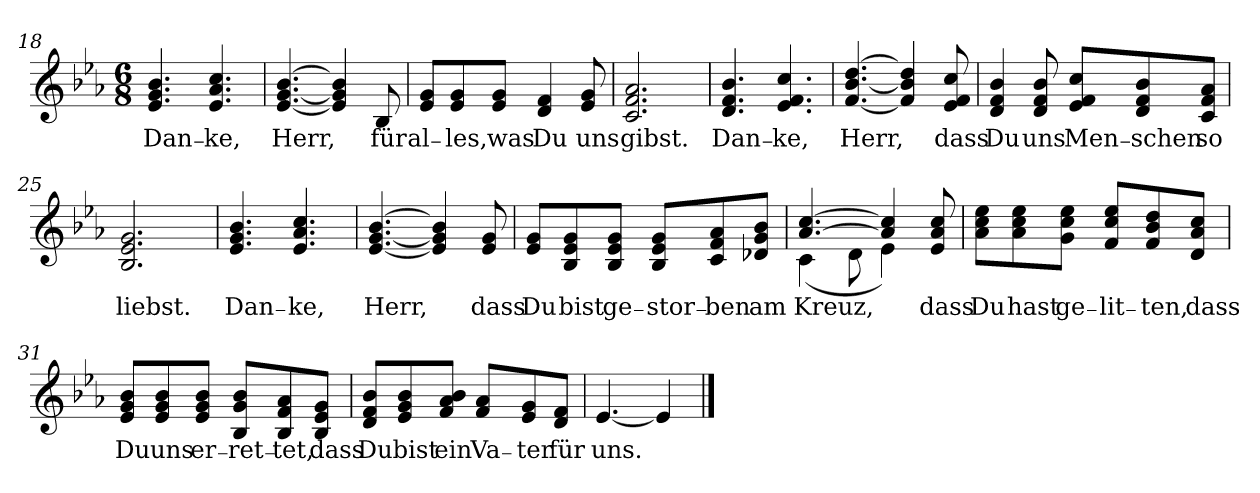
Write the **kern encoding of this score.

**kern	**text
*part1	*part1
*staff1	*staff1
*clefG2	*
*k[b-e-a-]	*
*E-:	*
*M6/8	*
=18	=18
!	!LO:LY:b
4.e-/ 4.g/ 4.b-/	Dan₋
!	!LO:LY:b
4.e-/ 4.a-/ 4.cc/	ke,
=19	=19
!	!LO:LY:b
[4.e-/ [4.g/ [4.b-/	Herr,
4e-/] 4g/] 4b-/]	.
!	!LO:LY:b
8B-/	für
!!LO:LB:g=z
=20	=20
!	!LO:LY:b
8e-/ 8g/L	al₋
!	!LO:LY:b
8e-/ 8g/	les,
!	!LO:LY:b
8e-/ 8g/J	was
!	!LO:LY:b
4d/ 4f/	Du
!	!LO:LY:b
8e-/ 8g/	uns
=21	=21
!	!LO:LY:b
2.c/ 2.f/ 2.a-/	gibst.
=22	=22
!	!LO:LY:b
4.d/ 4.f/ 4.b-/	Dan₋
!	!LO:LY:b
4.e-/ 4.f/ 4.cc/	ke,
=23	=23
!	!LO:LY:b
[4.f/ [4.b-/ [4.dd/	Herr,
4f/] 4b-/] 4dd/]	.
!	!LO:LY:b
8e-/ 8f/ 8cc/	dass
!!LO:LB:g=z
=24	=24
!	!LO:LY:b
4d/ 4f/ 4b-/	Du
!	!LO:LY:b
8d/ 8f/ 8b-/	uns
!	!LO:LY:b
8e-/ 8f/ 8cc/L	Men₋
!	!LO:LY:b
8d/ 8f/ 8b-/	schen
!	!LO:LY:b
8c/ 8f/ 8a-/J	so
=25	=25
!	!LO:LY:b
2.B-/ 2.e-/ 2.g/	liebst.
=26	=26
!	!LO:LY:b
4.e-/ 4.g/ 4.b-/	Dan₋
!	!LO:LY:b
4.e-/ 4.a-/ 4.cc/	ke,
=27	=27
!	!LO:LY:b
[4.e-/ [4.g/ [4.b-/	Herr,
4e-/] 4g/] 4b-/]	.
!	!LO:LY:b
8e-/ 8g/	dass
!!LO:LB:g=z
=28	=28
!	!LO:LY:b
8e-/ 8g/L	Du
!	!LO:LY:b
8B-/ 8e-/ 8g/	bist
!	!LO:LY:b
8B-/ 8e-/ 8g/J	ge₋
!	!LO:LY:b
8B-/ 8e-/ 8g/L	stor₋
!	!LO:LY:b
8c/ 8f/ 8a-/	ben
!	!LO:LY:b
8d-X/ 8g/ 8b-/J	am
=29	=29
!	!LO:LY:b
*^	*
[>4.a-/ [>4.cc/	(<4c\	Kreuz,
.	8d\	.
4a-/] 4cc/]	4e-\)	.
!	!	!LO:LY:b
8e-/ 8a-/ 8cc/	8ryy	dass
*v	*v	*
!!LO:LB:g=z
=30	=30
*^	*
!	!	!LO:LY:b
*v	*v	*
8a-\ 8cc\ 8ee-\L	Du
!	!LO:LY:b
8a-\ 8cc\ 8ee-\	hast
!	!LO:LY:b
8g\ 8cc\ 8ee-\J	ge₋
!	!LO:LY:b
8f/ 8cc/ 8ee-/L	lit₋
!	!LO:LY:b
8f/ 8b-/ 8dd/	ten,
!	!LO:LY:b
8d/ 8a-/ 8cc/J	dass
=31	=31
!	!LO:LY:b
8e-/ 8g/ 8b-/L	Du
!	!LO:LY:b
8e-/ 8g/ 8b-/	uns
!	!LO:LY:b
8e-/ 8g/ 8b-/J	er₋
!	!LO:LY:b
8B-/ 8g/ 8b-/L	ret₋
!	!LO:LY:b
8B-/ 8f/ 8a-/	tet,
!	!LO:LY:b
8B-/ 8e-/ 8g/J	dass
!!LO:LB:g=z
=32	=32
!	!LO:LY:b
8d/ 8f/ 8b-/L	Du
!	!LO:LY:b
8e-/ 8g/ 8b-/	bist
!	!LO:LY:b
8f/ 8a-/ 8b-/J	ein
!	!LO:LY:b
8f/ 8a-/L	Va₋
!	!LO:LY:b
8e-/ 8g/	ter
!	!LO:LY:b
8d/ 8f/J	für
=33	=33
!	!LO:LY:b
[4.e-/	uns.
4e-/]	.
==	==
*-	*-
